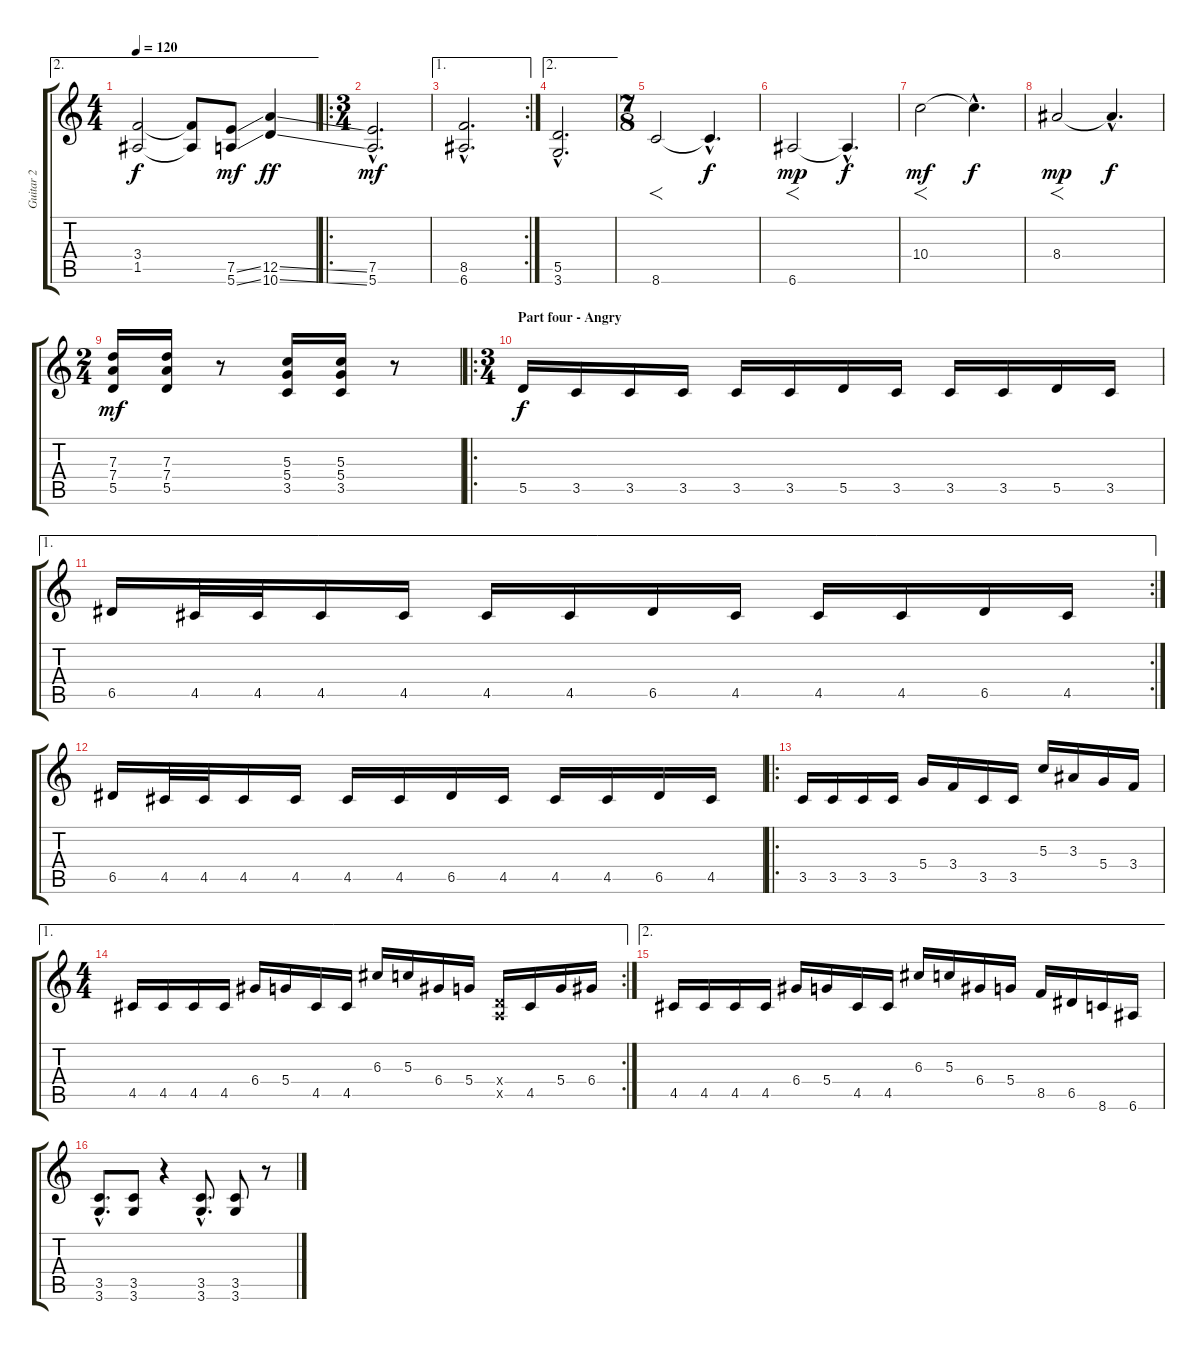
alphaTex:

\track ("Guitar 2" "Guitar 2") {instrument distortionguitar}
\staff {score tabs}
\tuning (E4 B3 G3 D3 A2 E2) {hide}
\ae 2
\ts (4 4)
\tempo 120
\clef g2
\ks c
(3.4 1.5).2{dy f} (3.4{t} 1.5{t}).8 (7.5{ss} 5.6{ss}).8{dy mf} (12.5{ss} 10.6{ss}).4{dy ff} |
\ro
\ts (3 4)
(7.5{hac} 5.6{hac}).2{d dy mf} |
\ae 1
\rc 2
(8.5{hac} 6.6{hac}).2{d} |
\ae 2
(5.5{hac} 3.6{hac}).2{d} |
\ts (7 8)
8.6.2{f} 8.6{hac t}.4{d dy f} |
6.6.2{f dy mp} 6.6{hac t}.4{d dy f} |
10.4.2{f dy mf} 10.4{hac t}.4{d dy f} |
8.4.2{f dy mp} 8.4{hac t}.4{d dy f} |
\ts (2 4)
(7.3 7.4 5.5).16{dy mf} (7.3 7.4 5.5).16 r.8 (5.3 5.4 3.5).16 (5.3 5.4 3.5).16 r.8 |
\ro
\ts (3 4)
\section ("" "Part four - Angry")
5.5.16{dy f} 3.5.16 3.5.16 3.5.16 3.5.16 3.5.16 5.5.16 3.5.16 3.5.16 3.5.16 5.5.16 3.5.16 |
\ae 1
\rc 2
6.5.16 4.5.32 4.5.32 4.5.16 4.5.16 4.5.16 4.5.16 6.5.16 4.5.16 4.5.16 4.5.16 6.5.16 4.5.16 |
6.5.16 4.5.32 4.5.32 4.5.16 4.5.16 4.5.16 4.5.16 6.5.16 4.5.16 4.5.16 4.5.16 6.5.16 4.5.16 |
\ro
3.5.16 3.5.16 3.5.16 3.5.16 5.4.16 3.4.16 3.5.16 3.5.16 5.3.16 3.3.16 5.4.16 3.4.16 |
\ae 1
\rc 2
\ts (4 4)
4.5.16 4.5.16 4.5.16 4.5.16 6.4.16 5.4.16 4.5.16 4.5.16 6.3.16 5.3.16 6.4.16 5.4.16 (0.4{x} 0.5{x}).16 4.5.16 5.4.16 6.4.16 |
\ae 2
4.5.16 4.5.16 4.5.16 4.5.16 6.4.16 5.4.16 4.5.16 4.5.16 6.3.16 5.3.16 6.4.16 5.4.16 8.5.16 6.5.16 8.6.16 6.6.16 |
(3.5{hac} 3.6{hac}).8{d} (3.5 3.6).8 r.4 (3.5{hac} 3.6{hac}).8{d} (3.5 3.6).8 r.8
